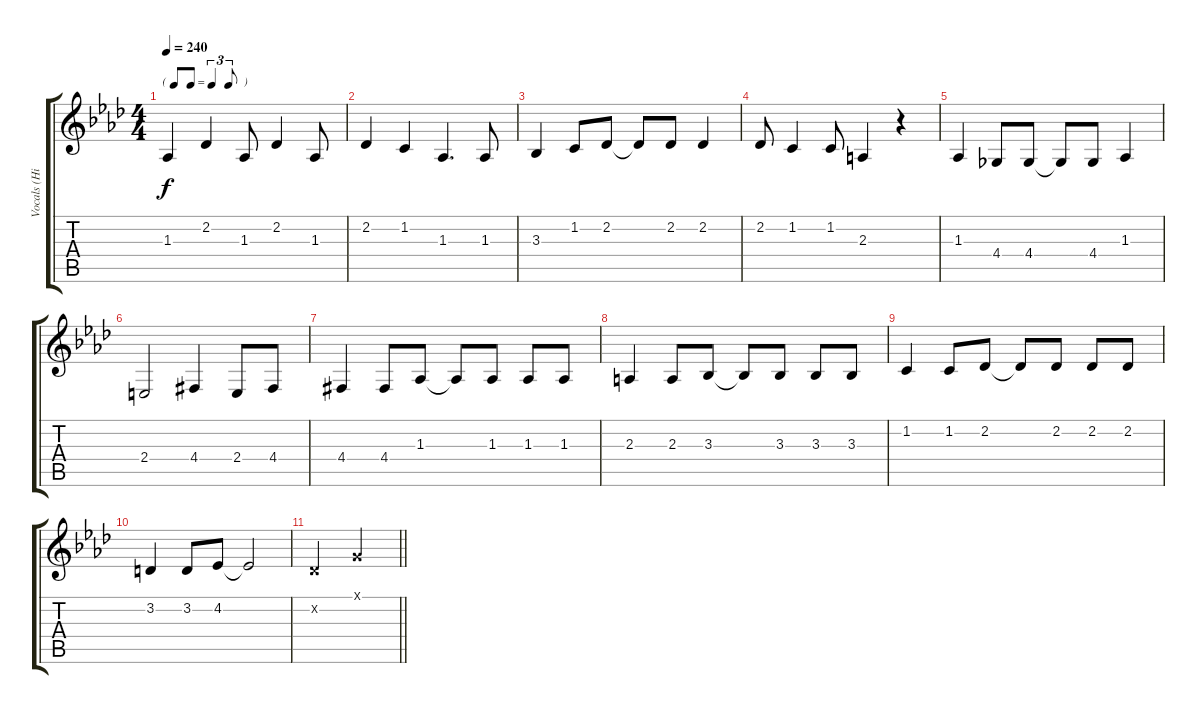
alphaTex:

\track ("Vocals (Hirasawa Yui)" "Vocals (Hi") {instrument altosax}
\staff {score tabs}
\tuning (E4 B3 G3 D3 A2 E2) {hide}
\ts (4 4)
\tf triplet8th
\tempo 240
\clef g2
\ks ab
1.3.4{dy f} 2.2.4 1.3.8 2.2.4 1.3.8 |
2.2.4 1.2.4 1.3.4{d} 1.3.8 |
3.3.4 1.2.8 2.2.8 2.2{t}.8 2.2.8 2.2.4 |
2.2.8 1.2.4 1.2.8 2.3.4 r.4 |
1.3.4 4.4.8 4.4.8 4.4{t}.8 4.4.8 1.3.4 |
2.4.2 4.4{acc #}.4 2.4.8 4.4{acc #}.8 |
4.4{acc #}.4 4.4{acc #}.8 1.3.8 1.3{t}.8 1.3.8 1.3.8 1.3.8 |
2.3.4 2.3.8 3.3.8 3.3{t}.8 3.3.8 3.3.8 3.3.8 |
1.2.4 1.2.8 2.2.8 2.2{t}.8 2.2.8 2.2.8 2.2.8 |
3.2.4 3.2.8 4.2.8 4.2{t}.2 |
\barLineRight lightlight
2.2{x}.2 3.1{x}.2
